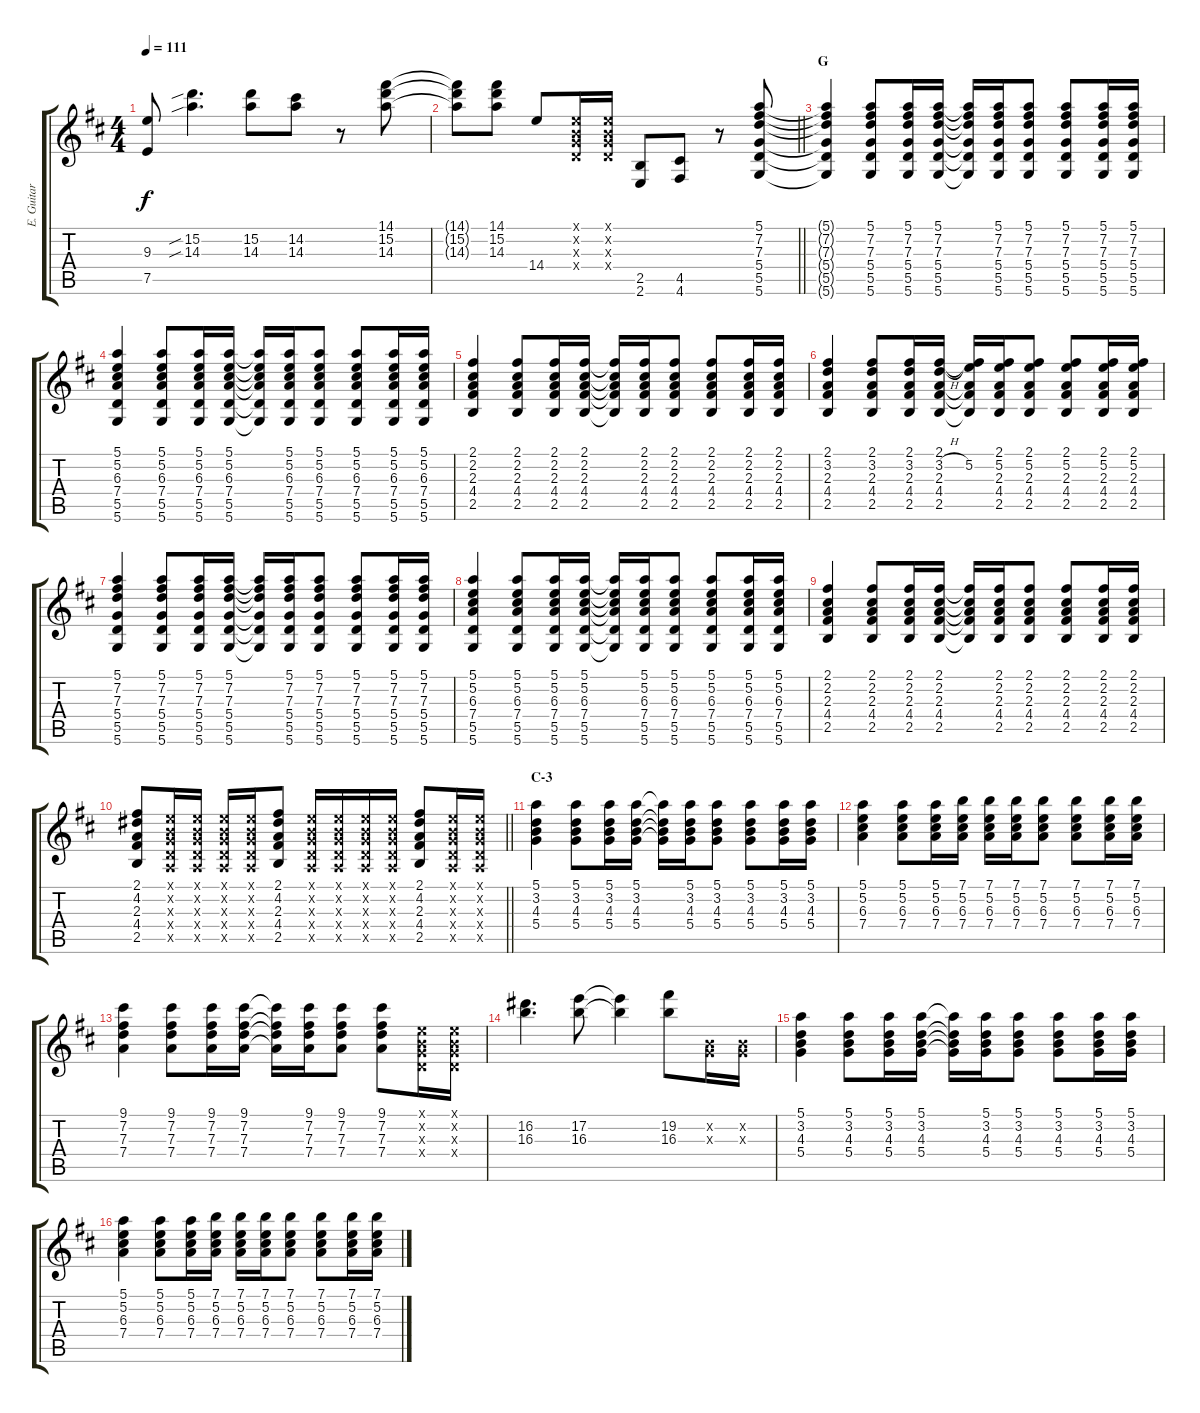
\track ("E. Guitar I" "E. Guitar ") {instrument overdrivenguitar}
\staff {score tabs}
\tuning (E4 B3 G3 D3 A2 D2) {hide}
\ts (4 4)
\tempo 111
\clef g2
\ks d
(9.3{t} 7.5{t}).8{dy f} (15.2{sib} 14.3{sib}).4{d} (15.2 14.3).8 (14.2 14.3).8 r.8 (14.1 15.2 14.3).8 |
\barLineRight lightlight
(14.1{t} 15.2{t} 14.3{t}).8 (14.1 15.2 14.3).8 14.4.8 (0.1{x} 0.2{x} 0.3{x} 0.4{x}).16 (0.1{x} 0.2{x} 0.3{x} 0.4{x}).16 (2.5 2.6).8 (4.5 4.6).8 r.8 (5.1 7.2 7.3 5.4 5.5 5.6).8 |
\section ("" "G")
(5.1{t} 7.2{t} 7.3{t} 5.4{t} 5.5{t} 5.6{t}).4 (5.1 7.2 7.3 5.4 5.5 5.6).8 (5.1 7.2 7.3 5.4 5.5 5.6).16 (5.1 7.2 7.3 5.4 5.5 5.6).16 (5.1{t} 7.2{t} 7.3{t} 5.4{t} 5.5{t} 5.6{t}).16 (5.1 7.2 7.3 5.4 5.5 5.6).16 (5.1 7.2 7.3 5.4 5.5 5.6).8 (5.1 7.2 7.3 5.4 5.5 5.6).8 (5.1 7.2 7.3 5.4 5.5 5.6).16 (5.1 7.2 7.3 5.4 5.5 5.6).16 |
(5.1 5.2 6.3 7.4 5.5 5.6).4 (5.1 5.2 6.3 7.4 5.5 5.6).8 (5.1 5.2 6.3 7.4 5.5 5.6).16 (5.1 5.2 6.3 7.4 5.5 5.6).16 (5.1{t} 5.2{t} 6.3{t} 7.4{t} 5.5{t} 5.6{t}).16 (5.1 5.2 6.3 7.4 5.5 5.6).16 (5.1 5.2 6.3 7.4 5.5 5.6).8 (5.1 5.2 6.3 7.4 5.5 5.6).8 (5.1 5.2 6.3 7.4 5.5 5.6).16 (5.1 5.2 6.3 7.4 5.5 5.6).16 |
(2.1 2.2 2.3 4.4 2.5).4 (2.1 2.2 2.3 4.4 2.5).8 (2.1 2.2 2.3 4.4 2.5).16 (2.1 2.2 2.3 4.4 2.5).16 (2.1{t} 2.2{t} 2.3{t} 4.4{t} 2.5{t}).16 (2.1 2.2 2.3 4.4 2.5).16 (2.1 2.2 2.3 4.4 2.5).8 (2.1 2.2 2.3 4.4 2.5).8 (2.1 2.2 2.3 4.4 2.5).16 (2.1 2.2 2.3 4.4 2.5).16 |
(2.1 3.2 2.3 4.4 2.5).4 (2.1 3.2 2.3 4.4 2.5).8 (2.1 3.2 2.3 4.4 2.5).16 (2.1 3.2{h} 2.3 4.4 2.5).16 (2.1{t} 5.2 2.3{t} 4.4{t} 2.5{t}).16 (2.1 5.2 2.3 4.4 2.5).16 (2.1 5.2 2.3 4.4 2.5).8 (2.1 5.2 2.3 4.4 2.5).8 (2.1 5.2 2.3 4.4 2.5).16 (2.1 5.2 2.3 4.4 2.5).16 |
(5.1 7.2 7.3 5.4 5.5 5.6).4 (5.1 7.2 7.3 5.4 5.5 5.6).8 (5.1 7.2 7.3 5.4 5.5 5.6).16 (5.1 7.2 7.3 5.4 5.5 5.6).16 (5.1{t} 7.2{t} 7.3{t} 5.4{t} 5.5{t} 5.6{t}).16 (5.1 7.2 7.3 5.4 5.5 5.6).16 (5.1 7.2 7.3 5.4 5.5 5.6).8 (5.1 7.2 7.3 5.4 5.5 5.6).8 (5.1 7.2 7.3 5.4 5.5 5.6).16 (5.1 7.2 7.3 5.4 5.5 5.6).16 |
(5.1 5.2 6.3 7.4 5.5 5.6).4 (5.1 5.2 6.3 7.4 5.5 5.6).8 (5.1 5.2 6.3 7.4 5.5 5.6).16 (5.1 5.2 6.3 7.4 5.5 5.6).16 (5.1{t} 5.2{t} 6.3{t} 7.4{t} 5.5{t} 5.6{t}).16 (5.1 5.2 6.3 7.4 5.5 5.6).16 (5.1 5.2 6.3 7.4 5.5 5.6).8 (5.1 5.2 6.3 7.4 5.5 5.6).8 (5.1 5.2 6.3 7.4 5.5 5.6).16 (5.1 5.2 6.3 7.4 5.5 5.6).16 |
(2.1 2.2 2.3 4.4 2.5).4 (2.1 2.2 2.3 4.4 2.5).8 (2.1 2.2 2.3 4.4 2.5).16 (2.1 2.2 2.3 4.4 2.5).16 (2.1{t} 2.2{t} 2.3{t} 4.4{t} 2.5{t}).16 (2.1 2.2 2.3 4.4 2.5).16 (2.1 2.2 2.3 4.4 2.5).8 (2.1 2.2 2.3 4.4 2.5).8 (2.1 2.2 2.3 4.4 2.5).16 (2.1 2.2 2.3 4.4 2.5).16 |
\barLineRight lightlight
(2.1 4.2 2.3 4.4 2.5).8 (0.1{x} 0.2{x} 0.3{x} 0.4{x} 0.5{x}).16 (0.1{x} 0.2{x} 0.3{x} 0.4{x} 0.5{x}).16 (0.1{x} 0.2{x} 0.3{x} 0.4{x} 0.5{x}).16 (0.1{x} 0.2{x} 0.3{x} 0.4{x} 0.5{x}).16 (2.1 4.2 2.3 4.4 2.5).8 (0.1{x} 0.2{x} 0.3{x} 0.4{x} 0.5{x}).16 (0.1{x} 0.2{x} 0.3{x} 0.4{x} 0.5{x}).16 (0.1{x} 0.2{x} 0.3{x} 0.4{x} 0.5{x}).16 (0.1{x} 0.2{x} 0.3{x} 0.4{x} 0.5{x}).16 (2.1 4.2 2.3 4.4 2.5).8 (0.1{x} 0.2{x} 0.3{x} 0.4{x} 0.5{x}).16 (0.1{x} 0.2{x} 0.3{x} 0.4{x} 0.5{x}).16 |
\section ("" "C-3")
(5.1 3.2 4.3 5.4).4 (5.1 3.2 4.3 5.4).8 (5.1 3.2 4.3 5.4).16 (5.1 3.2 4.3 5.4).16 (5.1{t} 3.2{t} 4.3{t} 5.4{t}).16 (5.1 3.2 4.3 5.4).16 (5.1 3.2 4.3 5.4).8 (5.1 3.2 4.3 5.4).8 (5.1 3.2 4.3 5.4).16 (5.1 3.2 4.3 5.4).16 |
(5.1 5.2 6.3 7.4).4 (5.1 5.2 6.3 7.4).8 (5.1 5.2 6.3 7.4).16 (7.1 5.2 6.3 7.4).16 (7.1 5.2 6.3 7.4).16 (7.1 5.2 6.3 7.4).16 (7.1 5.2 6.3 7.4).8 (7.1 5.2 6.3 7.4).8 (7.1 5.2 6.3 7.4).16 (7.1 5.2 6.3 7.4).16 |
(9.1 7.2 7.3 7.4).4 (9.1 7.2 7.3 7.4).8 (9.1 7.2 7.3 7.4).16 (9.1 7.2 7.3 7.4).16 (9.1{t} 7.2{t} 7.3{t} 7.4{t}).16 (9.1 7.2 7.3 7.4).16 (9.1 7.2 7.3 7.4).8 (9.1 7.2 7.3 7.4).8 (0.1{x} 0.2{x} 0.3{x} 0.4{x}).16 (0.1{x} 0.2{x} 0.3{x} 0.4{x}).16 |
(16.2 16.3).4{d} (17.2 16.3).8 (17.2{t} 16.3{t}).4 (19.2 16.3).8 (0.2{x} 0.3{x}).16 (0.2{x} 0.3{x}).16 |
(5.1 3.2 4.3 5.4).4 (5.1 3.2 4.3 5.4).8 (5.1 3.2 4.3 5.4).16 (5.1 3.2 4.3 5.4).16 (5.1{t} 3.2{t} 4.3{t} 5.4{t}).16 (5.1 3.2 4.3 5.4).16 (5.1 3.2 4.3 5.4).8 (5.1 3.2 4.3 5.4).8 (5.1 3.2 4.3 5.4).16 (5.1 3.2 4.3 5.4).16 |
(5.1 5.2 6.3 7.4).4 (5.1 5.2 6.3 7.4).8 (5.1 5.2 6.3 7.4).16 (7.1 5.2 6.3 7.4).16 (7.1 5.2 6.3 7.4).16 (7.1 5.2 6.3 7.4).16 (7.1 5.2 6.3 7.4).8 (7.1 5.2 6.3 7.4).8 (7.1 5.2 6.3 7.4).16 (7.1 5.2 6.3 7.4).16
